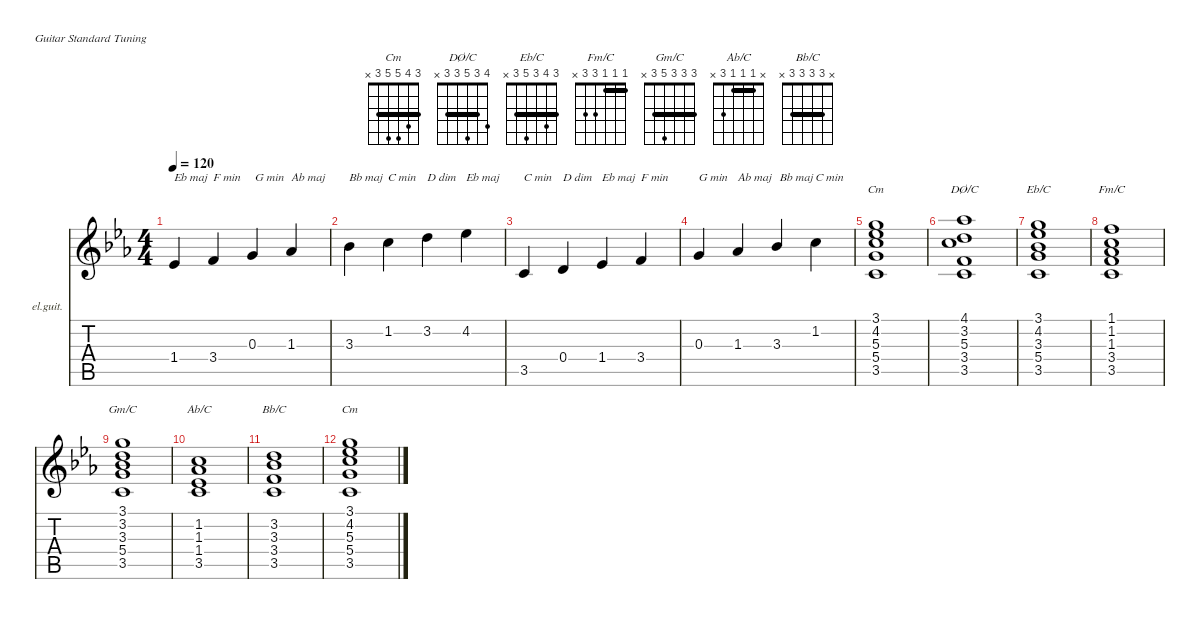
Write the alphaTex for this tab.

\defaultSystemsLayout 4
\hideDynamics
\bracketExtendMode nobrackets
\firstSystemTrackNameOrientation horizontal
\otherSystemsTrackNameOrientation horizontal
\track ("Electric Guitar (Clean)" "el.guit.") {instrument electricguitarclean}
\staff {score tabs}
\tuning (E4 B3 G3 D3 A2 E2)
\chord ("Cm" 3 4 5 5 3 x) {barre 3}
\chord ("DØ/C" 4 3 5 3 3 x) {barre (3 3)}
\chord ("Eb/C" 3 4 3 5 3 x) {barre (3 3)}
\chord ("Fm/C" 1 1 1 3 3 x) {barre (1 1)}
\chord ("Gm/C" 3 3 3 5 3 x) {barre (3 3 3)}
\chord ("Ab/C" x 1 1 1 3 x) {barre (1 1)}
\chord ("Bb/C" x 3 3 3 3 x) {barre (3 3 3)}
\ts (4 4)
\tempo 120
\clef g2
\ks eb
1.4{acc b}.4{txt "Eb maj" dy mf instrument electricguitarclean beam Up} 3.4{acc forcenatural}.4{txt "F min" beam Up} 0.3{acc forcenatural}.4{txt " G min" beam Up} 1.3{acc b}.4{txt "Ab maj" beam Up} |
3.3{acc b}.4{txt "Bb maj" beam Down} 1.2{acc forcenatural}.4{txt "C min" beam Down} 3.2{acc forcenatural}.4{txt "D dim" beam Down} 4.2{acc b}.4{txt "Eb maj" beam Down} |
3.5{acc forcenatural}.4{txt "C min" beam Up} 0.4{acc forcenatural}.4{txt "D dim" beam Up} 1.4{acc b}.4{txt "Eb maj" beam Up} 3.4{acc forcenatural}.4{txt "F min" beam Up} |
0.3{acc forcenatural}.4{txt "G min" beam Up} 1.3{acc b}.4{txt "Ab maj" beam Up} 3.3{acc b}.4{txt " Bb maj" beam Up} 1.2{acc forcenatural}.4{txt "C min" beam Down} |
(3.5{acc forcenatural} 5.4{acc forcenatural} 5.3{acc forcenatural} 4.2{acc b} 3.1{acc forcenatural}).1{ch "Cm" beam Up} |
(3.5{acc forcenatural} 3.4{acc forcenatural} 5.3{acc forcenatural} 3.2{acc forcenatural} 4.1{acc b}).1{ch "DØ/C" beam Down} |
(3.5{acc forcenatural} 5.4{acc forcenatural} 3.3{acc b} 4.2{acc b} 3.1{acc forcenatural}).1{ch "Eb/C" beam Up} |
(3.5{acc forcenatural} 3.4{acc forcenatural} 1.3{acc b} 1.2{acc forcenatural} 1.1{acc forcenatural}).1{ch "Fm/C" beam Up} |
(3.5{acc forcenatural} 5.4{acc forcenatural} 3.3{acc b} 3.2{acc forcenatural} 3.1{acc forcenatural}).1{ch "Gm/C" beam Up} |
(3.5{acc forcenatural} 1.4{acc b} 1.3{acc b} 1.2{acc forcenatural}).1{ch "Ab/C" beam Up} |
(3.5{acc forcenatural} 3.4{acc forcenatural} 3.3{acc b} 3.2{acc forcenatural}).1{ch "Bb/C" beam Up} |
(3.5{acc forcenatural} 5.4{acc forcenatural} 5.3{acc forcenatural} 4.2{acc b} 3.1{acc forcenatural}).1{ch "Cm" beam Up}
